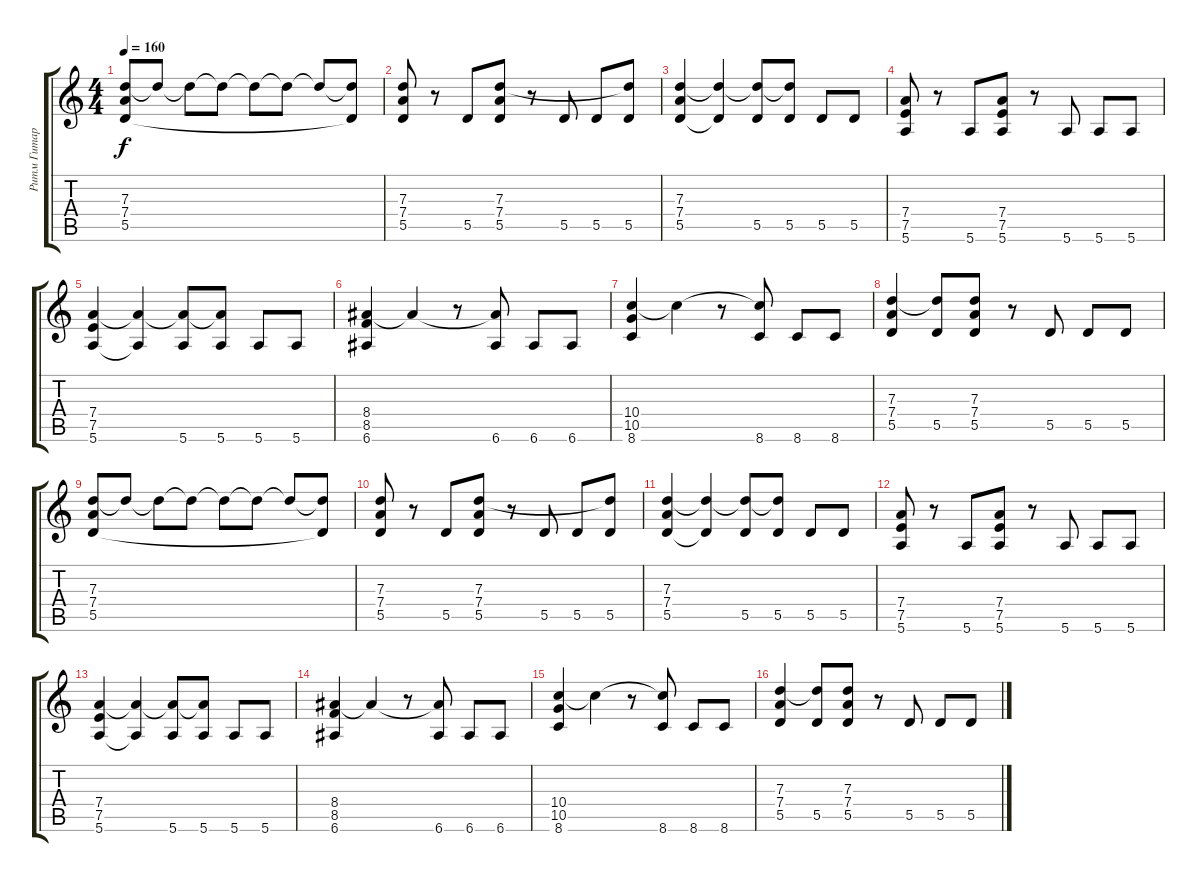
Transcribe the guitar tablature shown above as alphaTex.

\track ("Ритм Гитара" "Ритм Гитар") {instrument distortionguitar}
\staff {score tabs}
\tuning (E4 B3 G3 D3 A2 E2) {hide}
\ts (4 4)
\tempo 160
\clef g2
\ks c
(7.3 7.4 5.5).8{dy f} 7.3{t}.8 7.3{t}.8 7.3{t}.8 7.3{t}.8 7.3{t}.8 7.3{t}.8 (7.3{t} 5.5{t}).8 |
(7.3 7.4 5.5).8 r.8 5.5.8 (7.3 7.4 5.5).8 r.8 5.5.8 5.5.8 (7.3{t} 5.5).8 |
(7.3 7.4 5.5).4 (7.3{t} 5.5{t}).4 (7.3{t} 5.5).8 (7.3{t} 5.5).8 5.5.8 5.5.8 |
(7.4 7.5 5.6).8 r.8 5.6.8 (7.4 7.5 5.6).8 r.8 5.6.8 5.6.8 5.6.8 |
(7.4 7.5 5.6).4 (7.4{t} 5.6{t}).4 (7.4{t} 5.6).8 (7.4{t} 5.6).8 5.6.8 5.6.8 |
(8.4 8.5 6.6).4 8.4{t}.4 r.8 (8.4{t} 6.6).8 6.6.8 6.6.8 |
(10.4 10.5 8.6).4 10.4{t}.4 r.8 (10.4{t} 8.6).8 8.6.8 8.6.8 |
(7.3 7.4 5.5).4 (7.3{t} 5.5).8 (7.3 7.4 5.5).8 r.8 5.5.8 5.5.8 5.5.8 |
(7.3 7.4 5.5).8 7.3{t}.8 7.3{t}.8 7.3{t}.8 7.3{t}.8 7.3{t}.8 7.3{t}.8 (7.3{t} 5.5{t}).8 |
(7.3 7.4 5.5).8 r.8 5.5.8 (7.3 7.4 5.5).8 r.8 5.5.8 5.5.8 (7.3{t} 5.5).8 |
(7.3 7.4 5.5).4 (7.3{t} 5.5{t}).4 (7.3{t} 5.5).8 (7.3{t} 5.5).8 5.5.8 5.5.8 |
(7.4 7.5 5.6).8 r.8 5.6.8 (7.4 7.5 5.6).8 r.8 5.6.8 5.6.8 5.6.8 |
(7.4 7.5 5.6).4 (7.4{t} 5.6{t}).4 (7.4{t} 5.6).8 (7.4{t} 5.6).8 5.6.8 5.6.8 |
(8.4 8.5 6.6).4 8.4{t}.4 r.8 (8.4{t} 6.6).8 6.6.8 6.6.8 |
(10.4 10.5 8.6).4 10.4{t}.4 r.8 (10.4{t} 8.6).8 8.6.8 8.6.8 |
(7.3 7.4 5.5).4 (7.3{t} 5.5).8 (7.3 7.4 5.5).8 r.8 5.5.8 5.5.8 5.5.8
